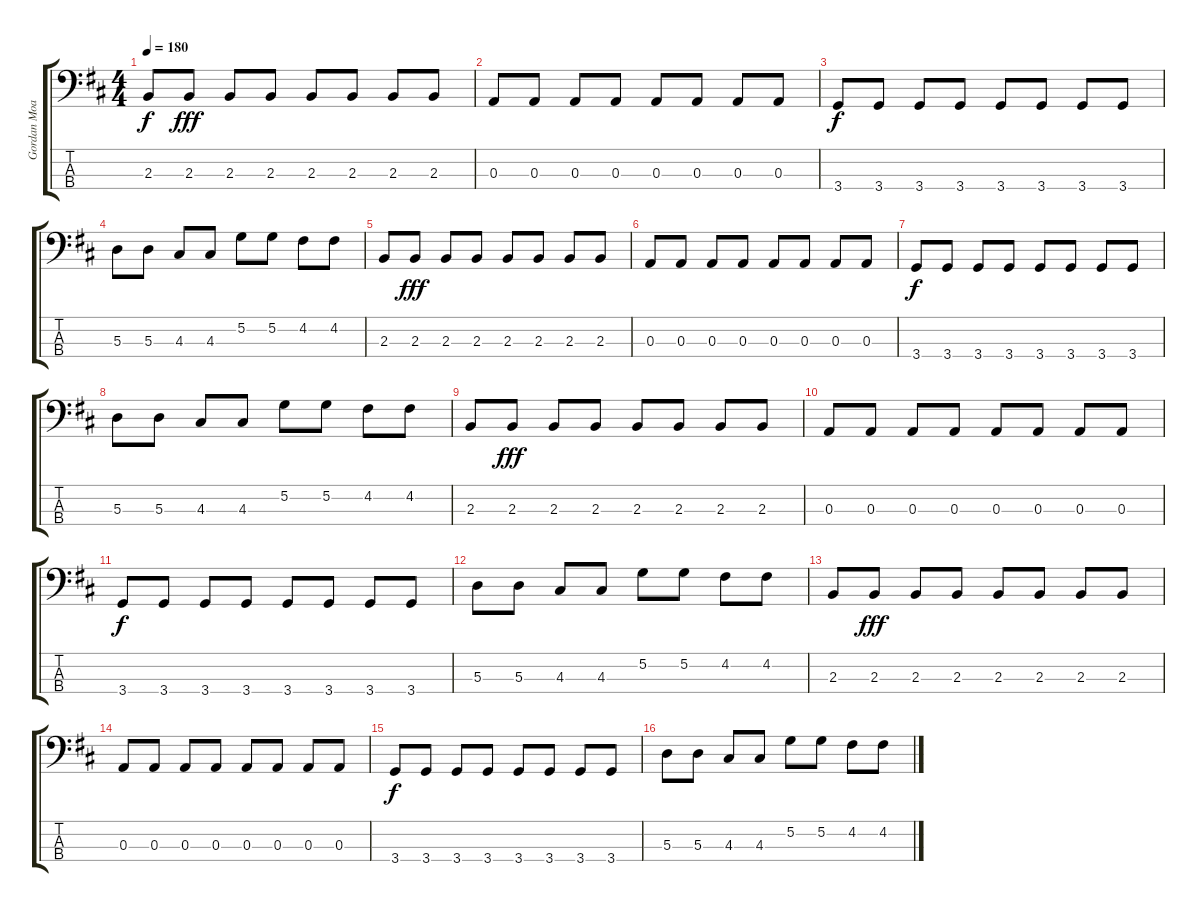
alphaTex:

\track ("Gordan Moakes" "Gordan Moa") {instrument electricbassfinger}
\staff {score tabs}
\tuning (G2 D2 A1 E1) {hide}
\ts (4 4)
\tempo 180
\clef f4
\ks d
2.3.8{dy f} 2.3.8{dy fff} 2.3.8 2.3.8 2.3.8 2.3.8 2.3.8 2.3.8 |
0.3.8 0.3.8 0.3.8 0.3.8 0.3.8 0.3.8 0.3.8 0.3.8 |
3.4.8{dy f} 3.4.8 3.4.8 3.4.8 3.4.8 3.4.8 3.4.8 3.4.8 |
5.3.8 5.3.8 4.3.8 4.3.8 5.2.8 5.2.8 4.2.8 4.2.8 |
2.3.8 2.3.8{dy fff} 2.3.8 2.3.8 2.3.8 2.3.8 2.3.8 2.3.8 |
0.3.8 0.3.8 0.3.8 0.3.8 0.3.8 0.3.8 0.3.8 0.3.8 |
3.4.8{dy f} 3.4.8 3.4.8 3.4.8 3.4.8 3.4.8 3.4.8 3.4.8 |
5.3.8 5.3.8 4.3.8 4.3.8 5.2.8 5.2.8 4.2.8 4.2.8 |
2.3.8 2.3.8{dy fff} 2.3.8 2.3.8 2.3.8 2.3.8 2.3.8 2.3.8 |
0.3.8 0.3.8 0.3.8 0.3.8 0.3.8 0.3.8 0.3.8 0.3.8 |
3.4.8{dy f} 3.4.8 3.4.8 3.4.8 3.4.8 3.4.8 3.4.8 3.4.8 |
5.3.8 5.3.8 4.3.8 4.3.8 5.2.8 5.2.8 4.2.8 4.2.8 |
2.3.8 2.3.8{dy fff} 2.3.8 2.3.8 2.3.8 2.3.8 2.3.8 2.3.8 |
0.3.8 0.3.8 0.3.8 0.3.8 0.3.8 0.3.8 0.3.8 0.3.8 |
3.4.8{dy f} 3.4.8 3.4.8 3.4.8 3.4.8 3.4.8 3.4.8 3.4.8 |
5.3.8 5.3.8 4.3.8 4.3.8 5.2.8 5.2.8 4.2.8 4.2.8
